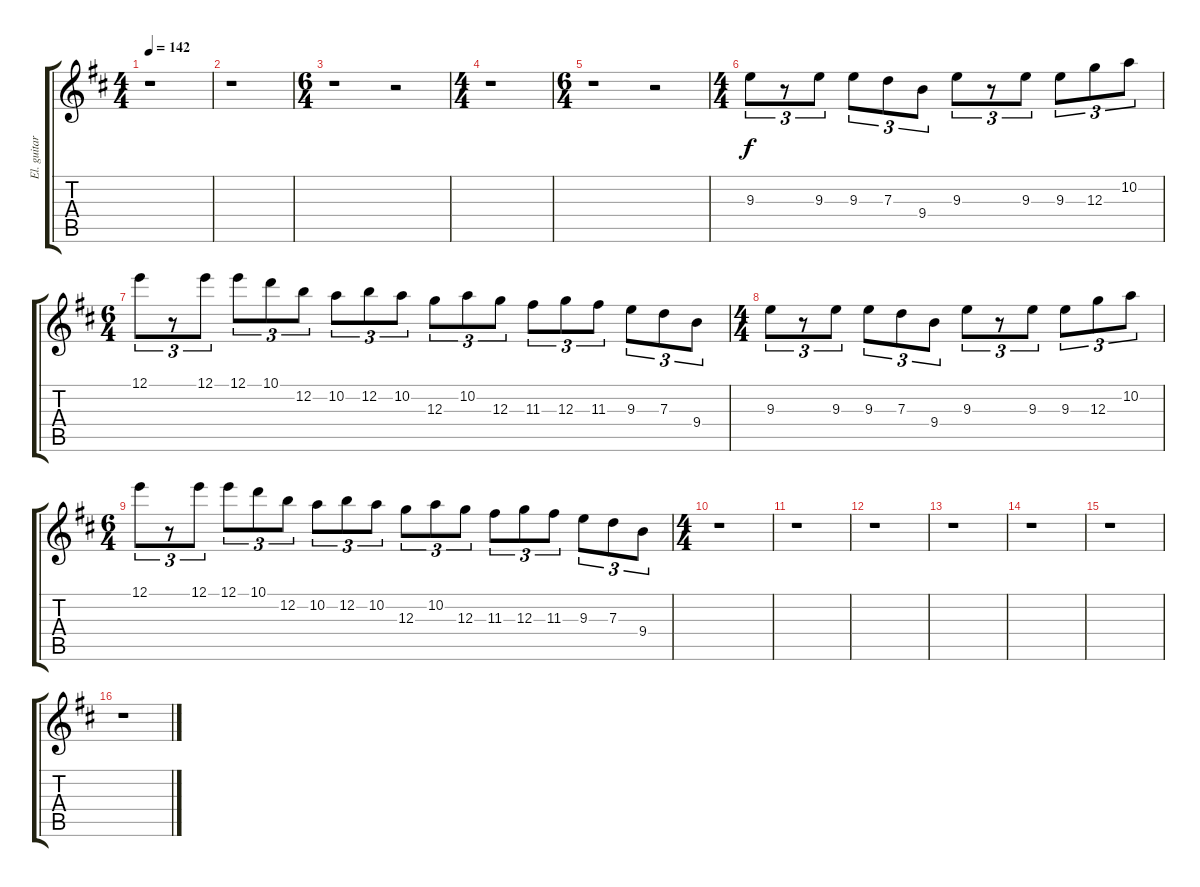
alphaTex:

\track ("El. guitar 2" "El. guitar") {instrument overdrivenguitar}
\staff {score tabs}
\tuning (E4 B3 G3 D3 A2 E2) {hide}
\ts (4 4)
\tempo 142
\clef g2
\ks bminor
r.1{dy f instrument overdrivenguitar} |
r.1 |
\ts (6 4)
r.1 r.2 |
\ts (4 4)
r.1 |
\ts (6 4)
r.1 r.2 |
\ts (4 4)
9.3.8{tu (3 2)} r.8{tu (3 2)} 9.3.8{tu (3 2)} 9.3.8{tu (3 2)} 7.3.8{tu (3 2)} 9.4.8{tu (3 2)} 9.3.8{tu (3 2)} r.8{tu (3 2)} 9.3.8{tu (3 2)} 9.3.8{tu (3 2)} 12.3.8{tu (3 2)} 10.2.8{tu (3 2)} |
\ts (6 4)
12.1.8{tu (3 2)} r.8{tu (3 2)} 12.1.8{tu (3 2)} 12.1.8{tu (3 2)} 10.1.8{tu (3 2)} 12.2.8{tu (3 2)} 10.2.8{tu (3 2)} 12.2.8{tu (3 2)} 10.2.8{tu (3 2)} 12.3.8{tu (3 2)} 10.2.8{tu (3 2)} 12.3.8{tu (3 2)} 11.3.8{tu (3 2)} 12.3.8{tu (3 2)} 11.3.8{tu (3 2)} 9.3.8{tu (3 2)} 7.3.8{tu (3 2)} 9.4.8{tu (3 2)} |
\ts (4 4)
9.3.8{tu (3 2)} r.8{tu (3 2)} 9.3.8{tu (3 2)} 9.3.8{tu (3 2)} 7.3.8{tu (3 2)} 9.4.8{tu (3 2)} 9.3.8{tu (3 2)} r.8{tu (3 2)} 9.3.8{tu (3 2)} 9.3.8{tu (3 2)} 12.3.8{tu (3 2)} 10.2.8{tu (3 2)} |
\ts (6 4)
12.1.8{tu (3 2)} r.8{tu (3 2)} 12.1.8{tu (3 2)} 12.1.8{tu (3 2)} 10.1.8{tu (3 2)} 12.2.8{tu (3 2)} 10.2.8{tu (3 2)} 12.2.8{tu (3 2)} 10.2.8{tu (3 2)} 12.3.8{tu (3 2)} 10.2.8{tu (3 2)} 12.3.8{tu (3 2)} 11.3.8{tu (3 2)} 12.3.8{tu (3 2)} 11.3.8{tu (3 2)} 9.3.8{tu (3 2)} 7.3.8{tu (3 2)} 9.4.8{tu (3 2)} |
\ts (4 4)
r.1 |
r.1 |
r.1 |
r.1 |
r.1 |
r.1 |
r.1
